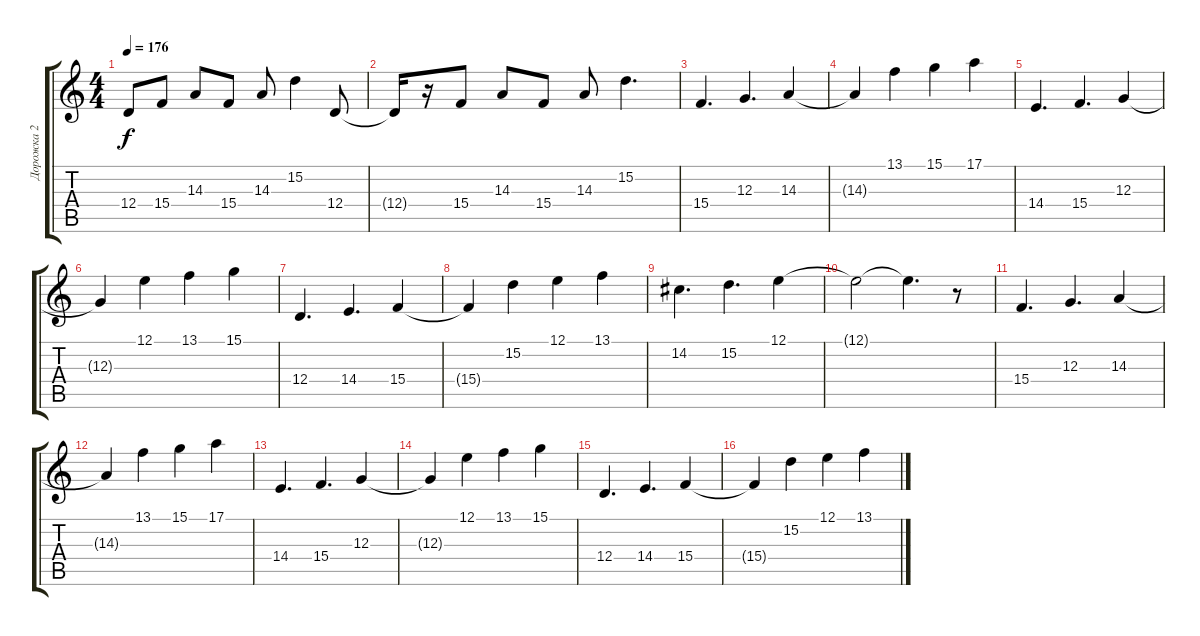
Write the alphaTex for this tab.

\track ("Дорожка 2" "Дорожка 2") {instrument lead2sawtooth}
\staff {score tabs}
\tuning (E4 B3 G3 D3 A2 E2) {hide}
\ts (4 4)
\tempo 176
\clef g2
\ks c
12.4.8{dy f} 15.4.8 14.3.8 15.4.8 14.3.8 15.2.4 12.4.8 |
12.4{t}.16 r.16 15.4.8 14.3.8 15.4.8 14.3.8 15.2.4{d} |
15.4.4{d} 12.3.4{d} 14.3.4 |
14.3{t}.4 13.1.4 15.1.4 17.1.4 |
14.4.4{d} 15.4.4{d} 12.3.4 |
12.3{t}.4 12.1.4 13.1.4 15.1.4 |
12.4.4{d} 14.4.4{d} 15.4.4 |
15.4{t}.4 15.2.4 12.1.4 13.1.4 |
14.2.4{d} 15.2.4{d} 12.1.4 |
12.1{t}.2 12.1{t}.4{d} r.8 |
15.4.4{d} 12.3.4{d} 14.3.4 |
14.3{t}.4 13.1.4 15.1.4 17.1.4 |
14.4.4{d} 15.4.4{d} 12.3.4 |
12.3{t}.4 12.1.4 13.1.4 15.1.4 |
12.4.4{d} 14.4.4{d} 15.4.4 |
15.4{t}.4 15.2.4 12.1.4 13.1.4
